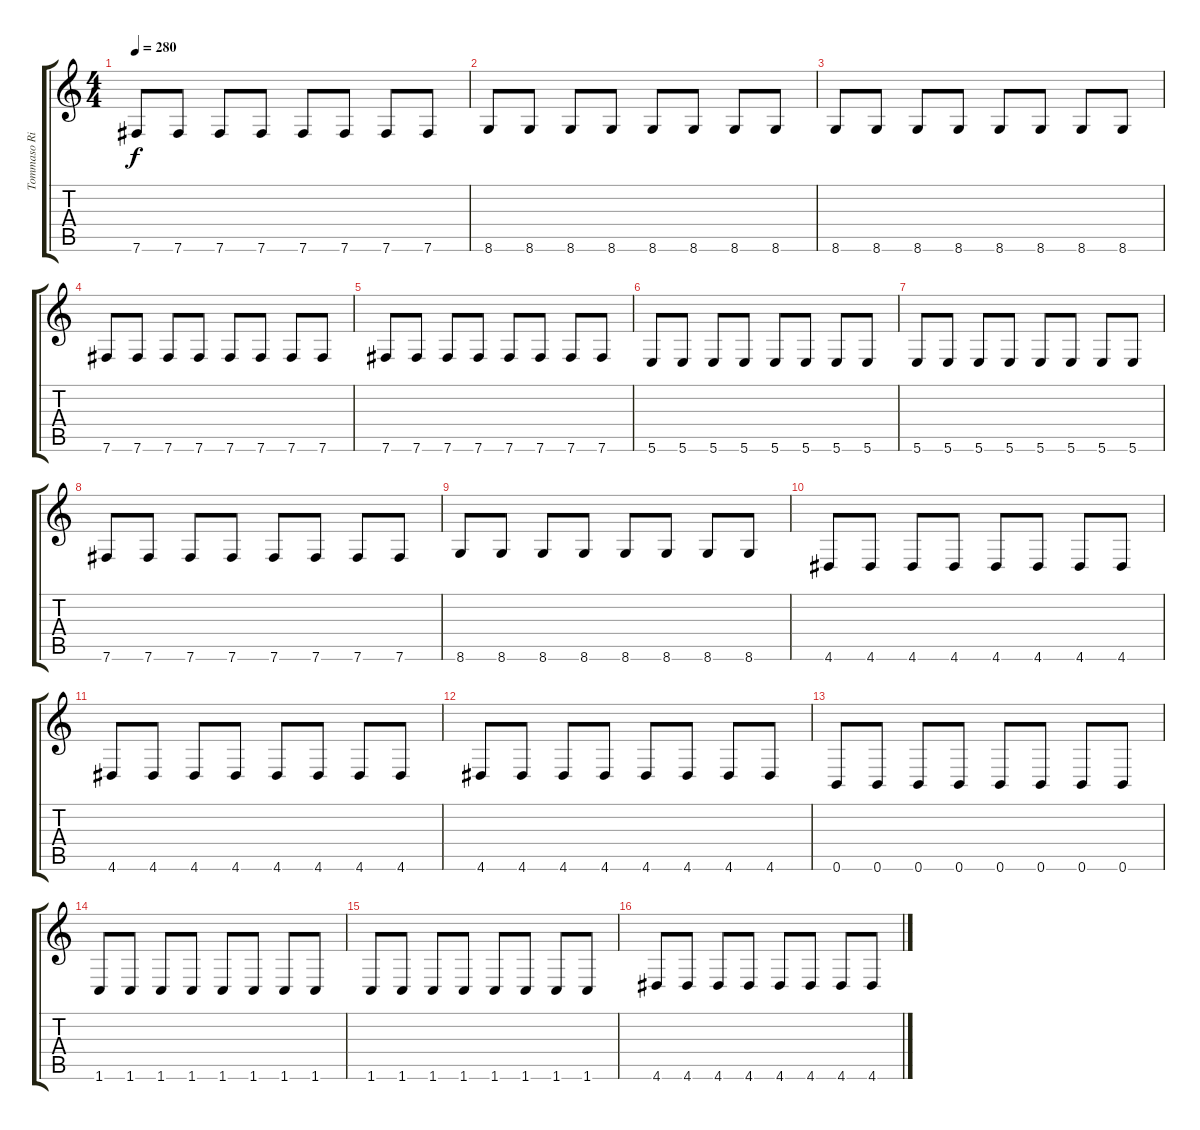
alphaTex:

\track ("Tommaso Riccardi" "Tommaso Ri") {instrument overdrivenguitar}
\staff {score tabs}
\tuning (B3 Gb3 D3 A2 E2 B1) {hide}
\ts (4 4)
\tempo 280
\clef g2
\ks c
7.6.8{dy f} 7.6.8 7.6.8 7.6.8 7.6.8 7.6.8 7.6.8 7.6.8 |
8.6.8 8.6.8 8.6.8 8.6.8 8.6.8 8.6.8 8.6.8 8.6.8 |
8.6.8 8.6.8 8.6.8 8.6.8 8.6.8 8.6.8 8.6.8 8.6.8 |
7.6.8 7.6.8 7.6.8 7.6.8 7.6.8 7.6.8 7.6.8 7.6.8 |
7.6.8 7.6.8 7.6.8 7.6.8 7.6.8 7.6.8 7.6.8 7.6.8 |
5.6.8 5.6.8 5.6.8 5.6.8 5.6.8 5.6.8 5.6.8 5.6.8 |
5.6.8 5.6.8 5.6.8 5.6.8 5.6.8 5.6.8 5.6.8 5.6.8 |
7.6.8 7.6.8 7.6.8 7.6.8 7.6.8 7.6.8 7.6.8 7.6.8 |
8.6.8 8.6.8 8.6.8 8.6.8 8.6.8 8.6.8 8.6.8 8.6.8 |
4.6.8 4.6.8 4.6.8 4.6.8 4.6.8 4.6.8 4.6.8 4.6.8 |
4.6.8 4.6.8 4.6.8 4.6.8 4.6.8 4.6.8 4.6.8 4.6.8 |
4.6.8 4.6.8 4.6.8 4.6.8 4.6.8 4.6.8 4.6.8 4.6.8 |
0.6.8 0.6.8 0.6.8 0.6.8 0.6.8 0.6.8 0.6.8 0.6.8 |
1.6.8 1.6.8 1.6.8 1.6.8 1.6.8 1.6.8 1.6.8 1.6.8 |
1.6.8 1.6.8 1.6.8 1.6.8 1.6.8 1.6.8 1.6.8 1.6.8 |
4.6.8 4.6.8 4.6.8 4.6.8 4.6.8 4.6.8 4.6.8 4.6.8
